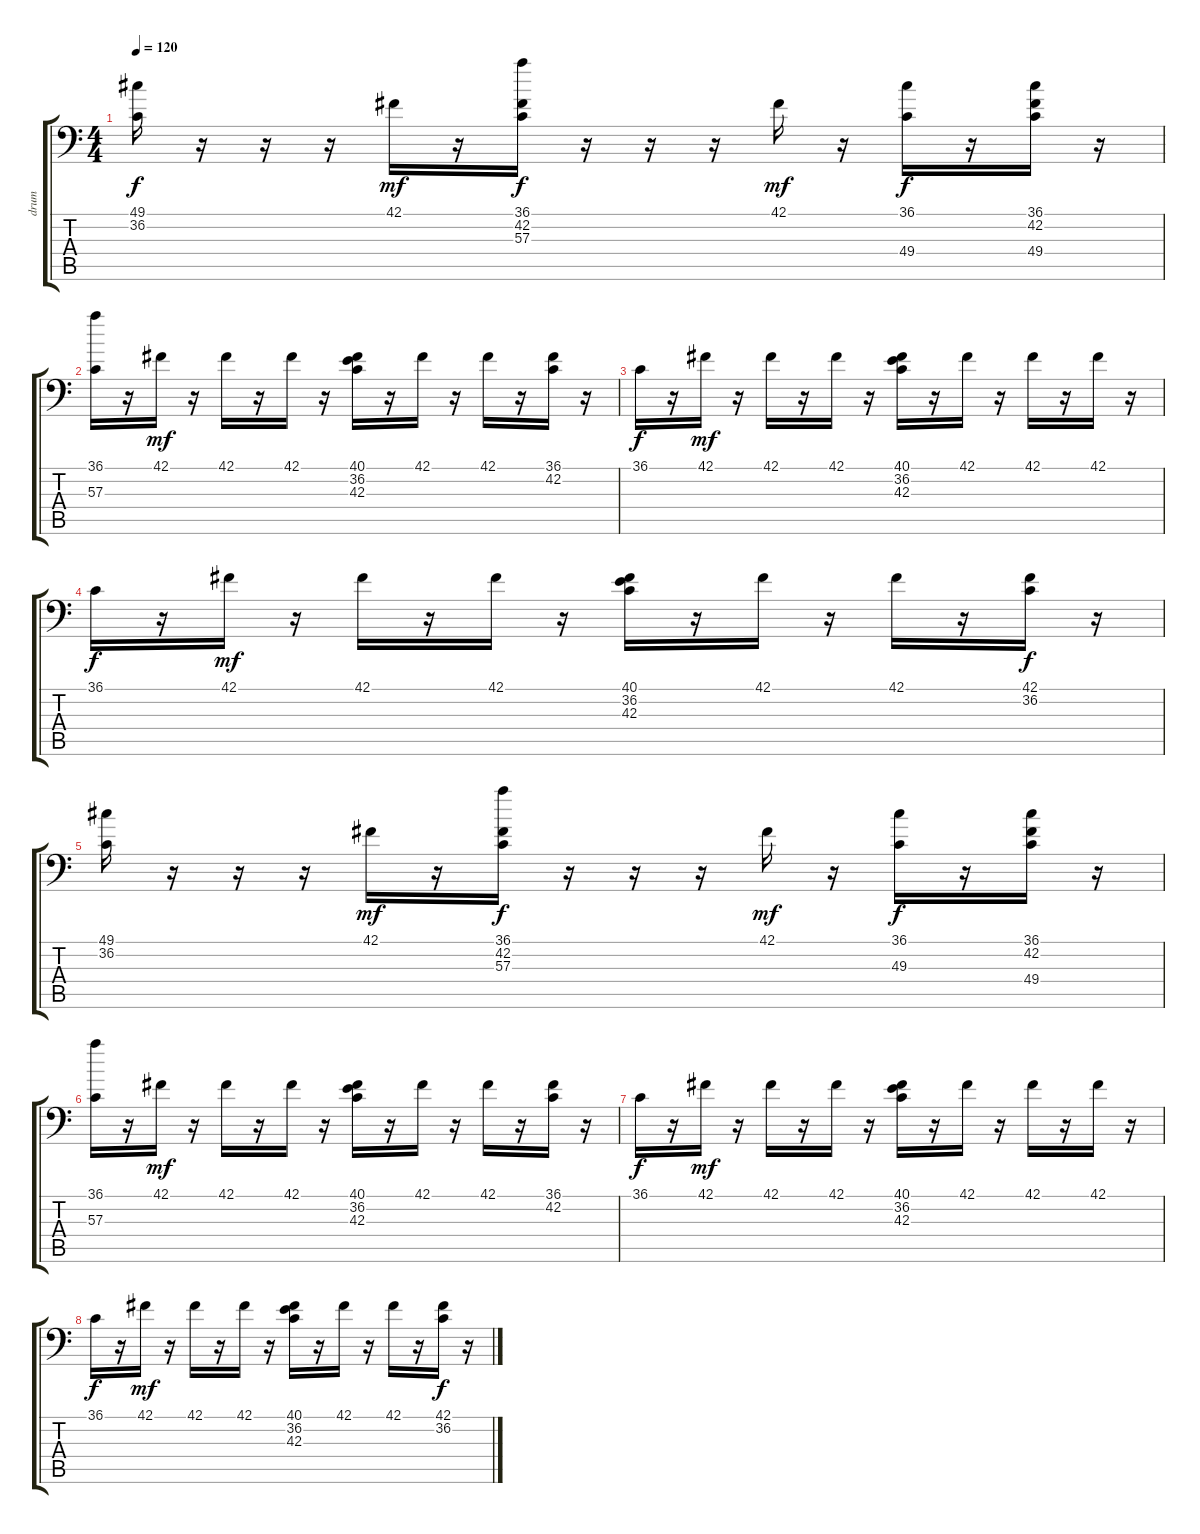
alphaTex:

\track ("drum" "drum") {instrument acousticgrandpiano}
\staff {score tabs}
\tuning (C-1 C-1 C-1 C-1 C-1 C-1) {hide}
\ts (4 4)
\tempo 120
\clef f4
\ks c
(49.1 36.2).16{dy f} r.16 r.16 r.16 42.1.16{dy mf} r.16 (36.1 42.2 57.3).16{dy f} r.16 r.16 r.16 42.1.16{dy mf} r.16 (36.1 49.4).16{dy f} r.16 (36.1 42.2 49.4).16 r.16 |
(36.1 57.3).16 r.16 42.1.16{dy mf} r.16 42.1.16 r.16 42.1.16 r.16 (40.1 36.2 42.3).16 r.16 42.1.16 r.16 42.1.16 r.16 (36.1 42.2).16 r.16 |
36.1.16{dy f} r.16 42.1.16{dy mf} r.16 42.1.16 r.16 42.1.16 r.16 (40.1 36.2 42.3).16 r.16 42.1.16 r.16 42.1.16 r.16 42.1.16 r.16 |
36.1.16{dy f} r.16 42.1.16{dy mf} r.16 42.1.16 r.16 42.1.16 r.16 (40.1 36.2 42.3).16 r.16 42.1.16 r.16 42.1.16 r.16 (42.1 36.2).16{dy f} r.16 |
(49.1 36.2).16 r.16 r.16 r.16 42.1.16{dy mf} r.16 (36.1 42.2 57.3).16{dy f} r.16 r.16 r.16 42.1.16{dy mf} r.16 (36.1 49.3).16{dy f} r.16 (36.1 42.2 49.4).16 r.16 |
(36.1 57.3).16 r.16 42.1.16{dy mf} r.16 42.1.16 r.16 42.1.16 r.16 (40.1 36.2 42.3).16 r.16 42.1.16 r.16 42.1.16 r.16 (36.1 42.2).16 r.16 |
36.1.16{dy f} r.16 42.1.16{dy mf} r.16 42.1.16 r.16 42.1.16 r.16 (40.1 36.2 42.3).16 r.16 42.1.16 r.16 42.1.16 r.16 42.1.16 r.16 |
36.1.16{dy f} r.16 42.1.16{dy mf} r.16 42.1.16 r.16 42.1.16 r.16 (40.1 36.2 42.3).16 r.16 42.1.16 r.16 42.1.16 r.16 (42.1 36.2).16{dy f} r.16
